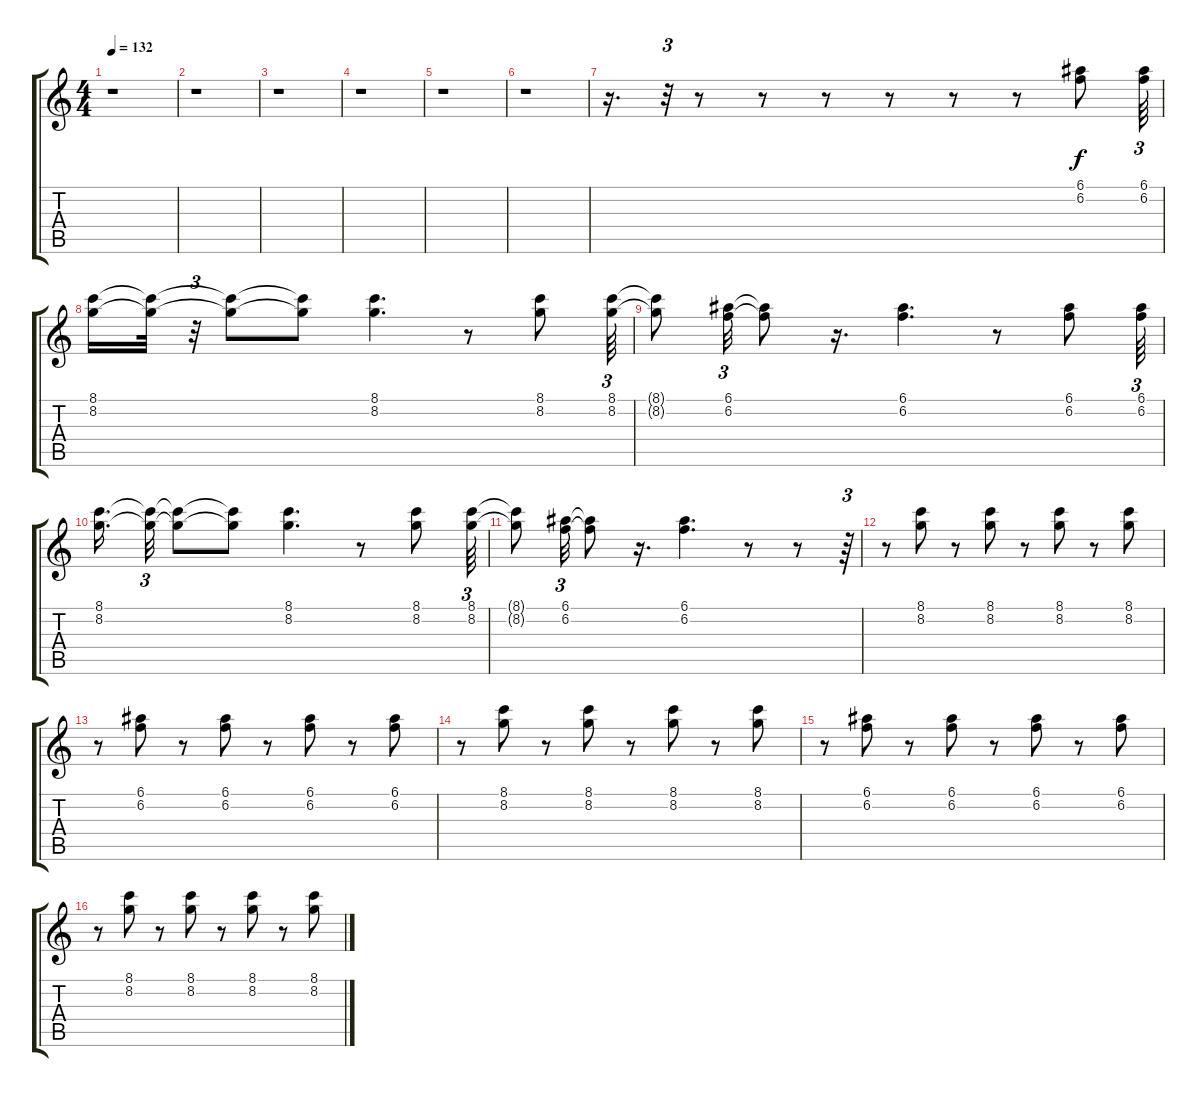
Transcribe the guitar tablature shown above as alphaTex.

\track "" {instrument distortionguitar}
\staff {score tabs}
\tuning (E4 B3 G3 D3 A2 E2) {hide}
\ts (4 4)
\tempo 132
\clef g2
\ks c
r.1{dy f} |
r.1 |
r.1 |
r.1 |
r.1 |
r.1 |
r.16{d} r.32{tu (3 2)} r.8 r.8 r.8 r.8 r.8 r.8 (6.1 6.2).8 (6.1 6.2).64{tu (3 2)} |
(8.1 8.2).16 (8.1{t} 8.2{t}).32 r.32{tu (3 2)} (8.1{t} 8.2{t}).8 (8.1{t} 8.2{t}).8 (8.1 8.2).4{d} r.8 (8.1 8.2).8 (8.1 8.2).64{tu (3 2)} |
(8.1{t} 8.2{t}).8 (6.1 6.2).32{tu (3 2)} (6.1{t} 6.2{t}).8 r.16{d} (6.1 6.2).4{d} r.8 (6.1 6.2).8 (6.1 6.2).64{tu (3 2)} |
(8.1 8.2).16{d beam splitsecondary} (8.1{t} 8.2{t}).32{tu (3 2)} (8.1{t} 8.2{t}).8 (8.1{t} 8.2{t}).8 (8.1 8.2).4{d} r.8 (8.1 8.2).8 (8.1 8.2).64{tu (3 2)} |
(8.1{t} 8.2{t}).8 (6.1 6.2).32{tu (3 2)} (6.1{t} 6.2{t}).8 r.16{d} (6.1 6.2).4{d} r.8 r.8 r.64{tu (3 2)} |
r.8{instrument electricguitarclean} (8.1 8.2).8 r.8 (8.1 8.2).8 r.8 (8.1 8.2).8 r.8 (8.1 8.2).8 |
r.8 (6.1 6.2).8 r.8 (6.1 6.2).8 r.8 (6.1 6.2).8 r.8 (6.1 6.2).8 |
r.8 (8.1 8.2).8 r.8 (8.1 8.2).8 r.8 (8.1 8.2).8 r.8 (8.1 8.2).8 |
r.8 (6.1 6.2).8 r.8 (6.1 6.2).8 r.8 (6.1 6.2).8 r.8 (6.1 6.2).8 |
r.8 (8.1 8.2).8 r.8 (8.1 8.2).8 r.8 (8.1 8.2).8 r.8 (8.1 8.2).8
